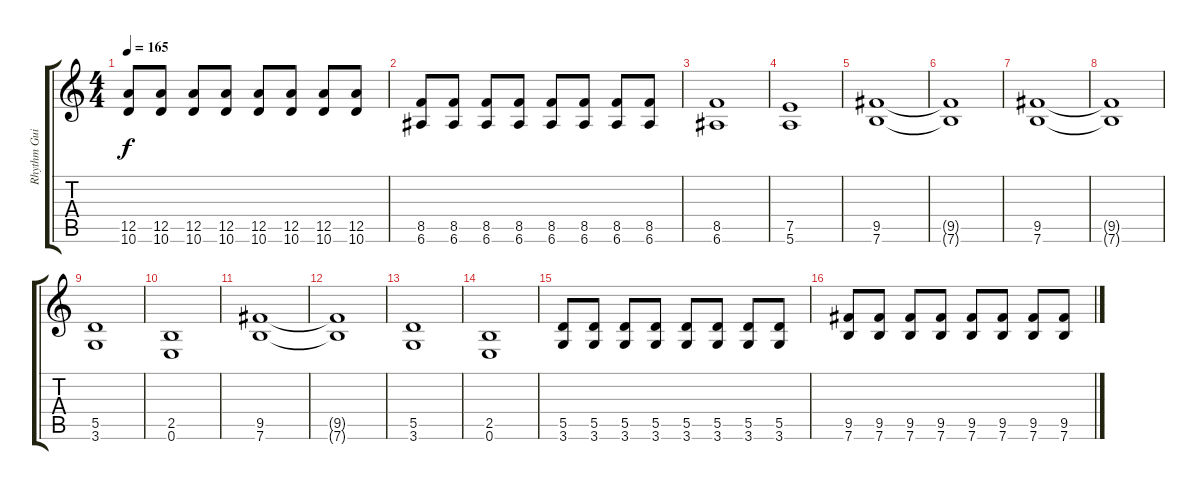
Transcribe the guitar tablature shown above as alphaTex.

\track ("Rhythm Guitar" "Rhythm Gui") {instrument distortionguitar}
\staff {score tabs}
\tuning (E4 B3 G3 D3 A2 E2) {hide}
\ts (4 4)
\tempo 165
\clef g2
\ks c
(12.5 10.6).8{dy f} (12.5 10.6).8 (12.5 10.6).8 (12.5 10.6).8 (12.5 10.6).8 (12.5 10.6).8 (12.5 10.6).8 (12.5 10.6).8 |
(8.5 6.6).8 (8.5 6.6).8 (8.5 6.6).8 (8.5 6.6).8 (8.5 6.6).8 (8.5 6.6).8 (8.5 6.6).8 (8.5 6.6).8 |
(8.5 6.6).1 |
(7.5 5.6).1 |
(9.5 7.6).1 |
(9.5{t} 7.6{t}).1 |
(9.5 7.6).1 |
(9.5{t} 7.6{t}).1 |
(5.5 3.6).1 |
(2.5 0.6).1 |
(9.5 7.6).1 |
(9.5{t} 7.6{t}).1 |
(5.5 3.6).1 |
(2.5 0.6).1 |
(5.5 3.6).8 (5.5 3.6).8 (5.5 3.6).8 (5.5 3.6).8 (5.5 3.6).8 (5.5 3.6).8 (5.5 3.6).8 (5.5 3.6).8 |
(9.5 7.6).8 (9.5 7.6).8 (9.5 7.6).8 (9.5 7.6).8 (9.5 7.6).8 (9.5 7.6).8 (9.5 7.6).8 (9.5 7.6).8
